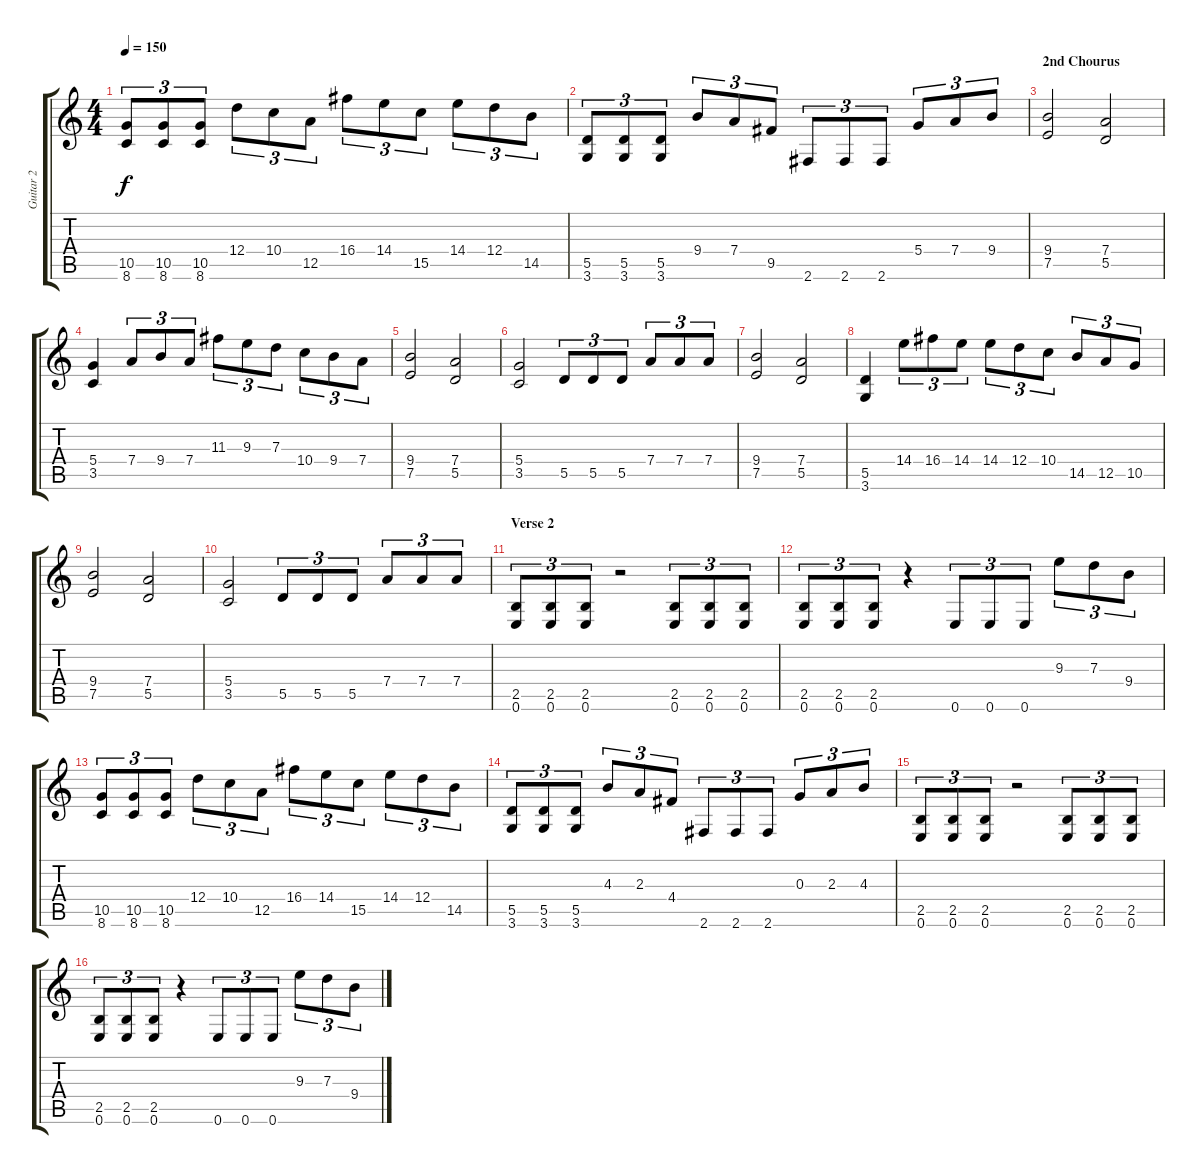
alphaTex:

\track ("Guitar 2" "Guitar 2") {instrument distortionguitar}
\staff {score tabs}
\tuning (E4 B3 G3 D3 A2 E2) {hide}
\ts (4 4)
\tempo 150
\clef g2
\ks c
(10.5 8.6).8{tu (3 2) dy f} (10.5 8.6).8{tu (3 2)} (10.5 8.6).8{tu (3 2)} 12.4.8{tu (3 2)} 10.4.8{tu (3 2)} 12.5.8{tu (3 2)} 16.4.8{tu (3 2)} 14.4.8{tu (3 2)} 15.5.8{tu (3 2)} 14.4.8{tu (3 2)} 12.4.8{tu (3 2)} 14.5.8{tu (3 2)} |
(5.5 3.6).8{tu (3 2)} (5.5 3.6).8{tu (3 2)} (5.5 3.6).8{tu (3 2)} 9.4.8{tu (3 2)} 7.4.8{tu (3 2)} 9.5.8{tu (3 2)} 2.6.8{tu (3 2)} 2.6.8{tu (3 2)} 2.6.8{tu (3 2)} 5.4.8{tu (3 2)} 7.4.8{tu (3 2)} 9.4.8{tu (3 2)} |
\section ("" "2nd Chourus")
(9.4 7.5).2 (7.4 5.5).2 |
(5.4 3.5).4 7.4.8{tu (3 2)} 9.4.8{tu (3 2)} 7.4.8{tu (3 2)} 11.3.8{tu (3 2)} 9.3.8{tu (3 2)} 7.3.8{tu (3 2)} 10.4.8{tu (3 2)} 9.4.8{tu (3 2)} 7.4.8{tu (3 2)} |
(9.4 7.5).2 (7.4 5.5).2 |
(5.4 3.5).2 5.5.8{tu (3 2)} 5.5.8{tu (3 2)} 5.5.8{tu (3 2)} 7.4.8{tu (3 2)} 7.4.8{tu (3 2)} 7.4.8{tu (3 2)} |
(9.4 7.5).2 (7.4 5.5).2 |
(5.5 3.6).4 14.4.8{tu (3 2)} 16.4.8{tu (3 2)} 14.4.8{tu (3 2)} 14.4.8{tu (3 2)} 12.4.8{tu (3 2)} 10.4.8{tu (3 2)} 14.5.8{tu (3 2)} 12.5.8{tu (3 2)} 10.5.8{tu (3 2)} |
(9.4 7.5).2 (7.4 5.5).2 |
(5.4 3.5).2 5.5.8{tu (3 2)} 5.5.8{tu (3 2)} 5.5.8{tu (3 2)} 7.4.8{tu (3 2)} 7.4.8{tu (3 2)} 7.4.8{tu (3 2)} |
\section ("" "Verse 2")
(2.5 0.6).8{tu (3 2)} (2.5 0.6).8{tu (3 2)} (2.5 0.6).8{tu (3 2)} r.2 (2.5 0.6).8{tu (3 2)} (2.5 0.6).8{tu (3 2)} (2.5 0.6).8{tu (3 2)} |
(2.5 0.6).8{tu (3 2)} (2.5 0.6).8{tu (3 2)} (2.5 0.6).8{tu (3 2)} r.4 0.6.8{tu (3 2)} 0.6.8{tu (3 2)} 0.6.8{tu (3 2)} 9.3.8{tu (3 2)} 7.3.8{tu (3 2)} 9.4.8{tu (3 2)} |
(10.5 8.6).8{tu (3 2)} (10.5 8.6).8{tu (3 2)} (10.5 8.6).8{tu (3 2)} 12.4.8{tu (3 2)} 10.4.8{tu (3 2)} 12.5.8{tu (3 2)} 16.4.8{tu (3 2)} 14.4.8{tu (3 2)} 15.5.8{tu (3 2)} 14.4.8{tu (3 2)} 12.4.8{tu (3 2)} 14.5.8{tu (3 2)} |
(5.5 3.6).8{tu (3 2)} (5.5 3.6).8{tu (3 2)} (5.5 3.6).8{tu (3 2)} 4.3.8{tu (3 2)} 2.3.8{tu (3 2)} 4.4.8{tu (3 2)} 2.6.8{tu (3 2)} 2.6.8{tu (3 2)} 2.6.8{tu (3 2)} 0.3.8{tu (3 2)} 2.3.8{tu (3 2)} 4.3.8{tu (3 2)} |
(2.5 0.6).8{tu (3 2)} (2.5 0.6).8{tu (3 2)} (2.5 0.6).8{tu (3 2)} r.2 (2.5 0.6).8{tu (3 2)} (2.5 0.6).8{tu (3 2)} (2.5 0.6).8{tu (3 2)} |
(2.5 0.6).8{tu (3 2)} (2.5 0.6).8{tu (3 2)} (2.5 0.6).8{tu (3 2)} r.4 0.6.8{tu (3 2)} 0.6.8{tu (3 2)} 0.6.8{tu (3 2)} 9.3.8{tu (3 2)} 7.3.8{tu (3 2)} 9.4.8{tu (3 2)}
